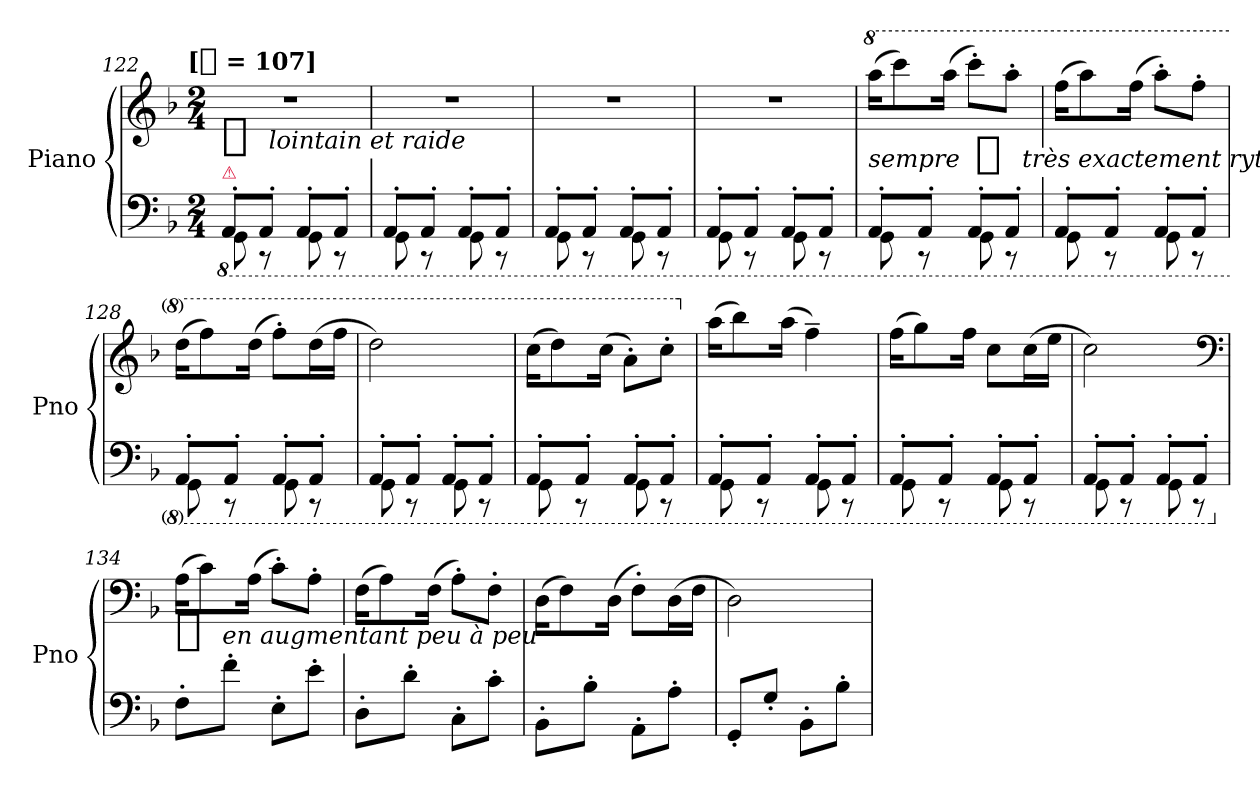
**kern	**kern	**dynam
*part1	*part1	*part1
*staff2	*staff1	*staff1/2
*I"Piano	*	*
*I'Pno	*	*
*clefF4	*clefG2	*
*k[b-]	*k[b-]	*
*F:	*F:	*
!!LO:TX:omd:t=[[quarter] = 107]
*M2/4	*M2/4	*
*MM107	*MM107	*
*8ba	*	*
=122	=122	=122
*^	*	*
!LO:TX:a:color=crimson:t=⚠	!	!	!
!	!	!	!LO:DY:t=%s  lointain et raide
8AAA'L	8GGG	2r	pp
8AAA'J	8r	.	.
8AAA'L	8GGG	.	.
8AAA'J	8r	.	.
=123	=123	=123	=123
8AAA'L	8GGG	2r	.
8AAA'J	8r	.	.
8AAA'L	8GGG	.	.
8AAA'J	8r	.	.
=124	=124	=124	=124
8AAA'L	8GGG	2r	.
8AAA'J	8r	.	.
8AAA'L	8GGG	.	.
8AAA'J	8r	.	.
=125	=125	=125	=125
8AAA'L	8GGG	2r	.
8AAA'J	8r	.	.
8AAA'L	8GGG	.	.
8AAA'J	8r	.	.
=126	=126	=126	=126
*	*	*8va	*
!	!	!	!LO:DY:t=sempre  %s  très exactement rythmé
8AAA'L	8GGG	(16aaaKL	pp
.	.	8cccc)	.
8AAA'J	8r	.	.
.	.	(16aaaJk	.
8AAA'L	8GGG	8cccc'L)	.
8AAA'J	8r	8aaa'J	.
=127	=127	=127	=127
8AAA'L	8GGG	(16fffKL	.
.	.	8aaa)	.
8AAA'J	8r	.	.
.	.	(16fffJk	.
8AAA'L	8GGG	8aaa'L)	.
8AAA'J	8r	8fff'J	.
=128	=128	=128	=128
8AAA'L	8GGG	(16dddKL	.
.	.	8fff)	.
8AAA'J	8r	.	.
.	.	(16dddJk	.
8AAA'L	8GGG	8fff'L)	.
8AAA'J	8r	(16dddL	.
.	.	16fffJJ	.
=129	=129	=129	=129
8AAA'L	8GGG	2ddd)	.
8AAA'J	8r	.	.
8AAA'L	8GGG	.	.
8AAA'J	8r	.	.
=130	=130	=130	=130
8AAA'L	8GGG	(16cccKL	.
.	.	8ddd)	.
8AAA'J	8r	.	.
.	.	(16cccJk	.
8AAA'L	8GGG	8aa'L)	.
8AAA'J	8r	8ccc'J	.
=131	=131	=131	=131
*	*	*X8va	*
8AAA'L	8GGG	(16aaKL	.
.	.	8bb-)	.
8AAA'J	8r	.	.
.	.	(16aaJk	.
8AAA'L	8GGG	4ff~)	.
8AAA'J	8r	.	.
=132	=132	=132	=132
8AAA'L	8GGG	(16ffKL	.
.	.	8gg)	.
8AAA'J	8r	.	.
.	.	16ffJk	.
8AAA'L	8GGG	8ccL	.
8AAA'J	8r	(16ccL	.
.	.	16eeJJ	.
=133	=133	=133	=133
8AAA'L	8GGG	2cc)	.
8AAA'J	8r	.	.
8AAA'L	8GGG	.	.
8AAA'J	8r	.	.
*v	*v	*	*
*	*clefF4	*
=134	=134	=134
*X8ba	*	*
*^	*	*
!	!	!	!LO:DY:t=%s en augmentant peu à peu
*v	*v	*	*
8F'L	(16AKL	p
.	8c)	.
8f'J	.	.
.	(16AJk	.
8E'L	8c'L)	.
8e'J	8A'J	.
=135	=135	=135
8D'L	(16FKL	.
.	8A)	.
8d'J	.	.
.	(16FJk	.
8C'L	8A'L)	.
8c'J	8F'J	.
=136	=136	=136
8BB-'L	(16DKL	.
.	8F)	.
8B-'J	.	.
.	(16DJk	.
8AA'L	8F'L)	.
8A'J	(16DL	.
.	16FJJ	.
=137	=137	=137
8GG'L	2D)	.
8G'J	.	.
8BB-'L	.	.
8B-'J	.	.
=	=	=
*-	*-	*-
